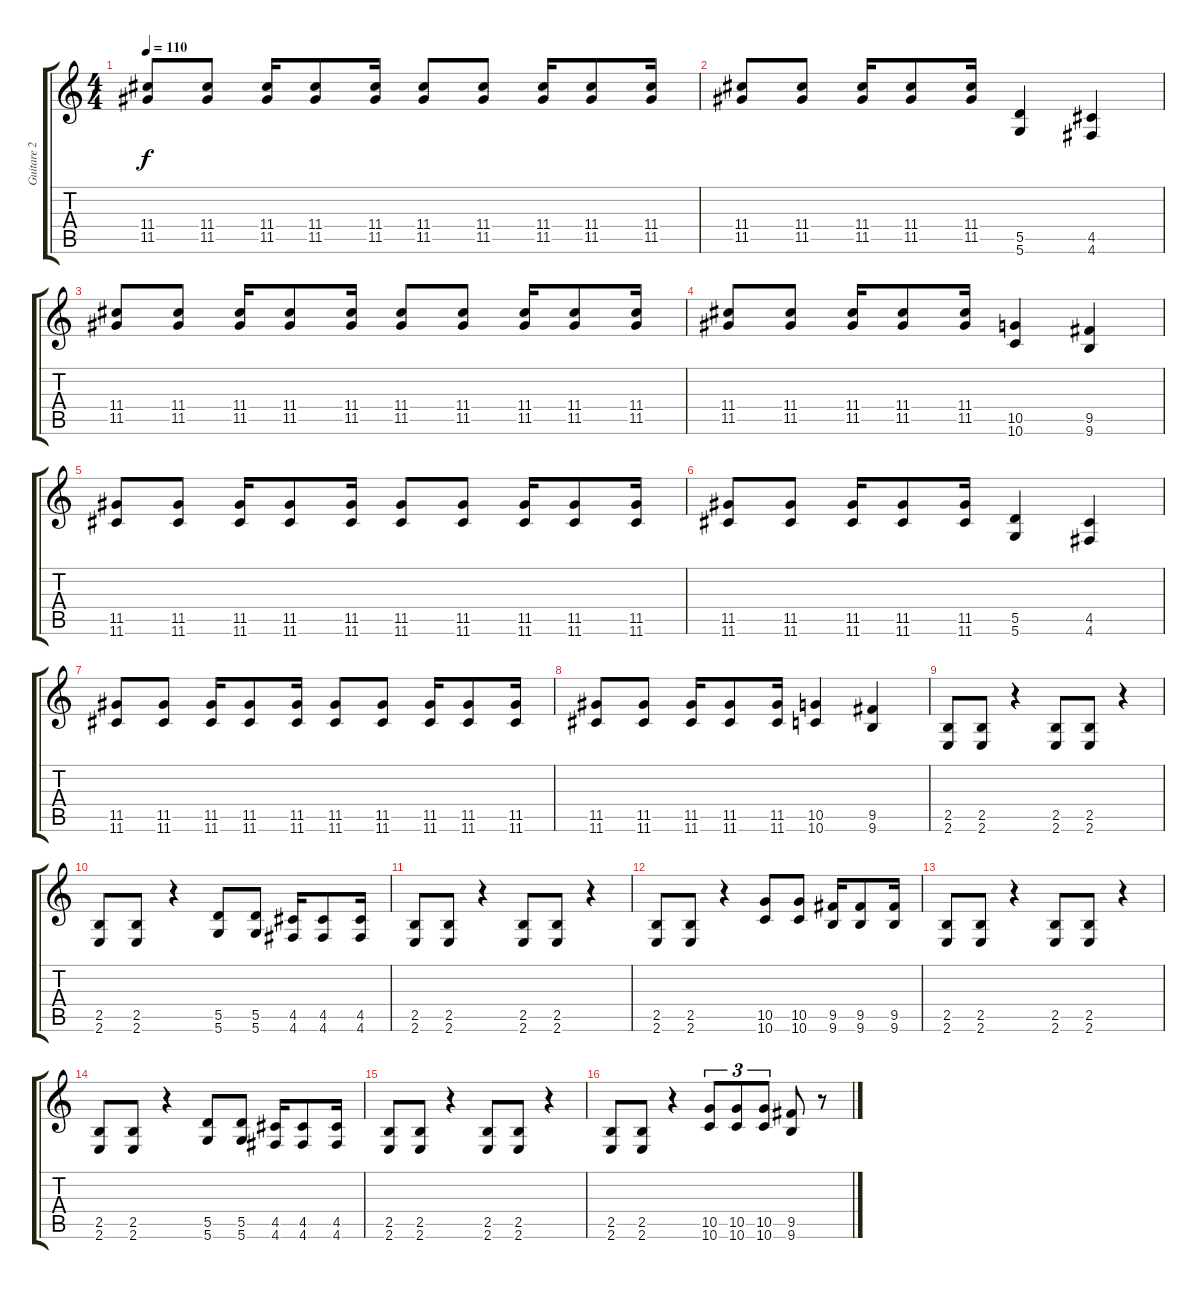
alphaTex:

\track ("Guitare 2" "Guitare 2") {instrument distortionguitar}
\staff {score tabs}
\tuning (E4 B3 G3 D3 A2 D2) {hide}
\ts (4 4)
\tempo 110
\clef g2
\ks c
(11.4 11.5).8{dy f} (11.4 11.5).8 (11.4 11.5).16 (11.4 11.5).8 (11.4 11.5).16 (11.4 11.5).8 (11.4 11.5).8 (11.4 11.5).16 (11.4 11.5).8 (11.4 11.5).16 |
(11.4 11.5).8 (11.4 11.5).8 (11.4 11.5).16 (11.4 11.5).8 (11.4 11.5).16 (5.5 5.6).4 (4.5 4.6).4 |
(11.4 11.5).8 (11.4 11.5).8 (11.4 11.5).16 (11.4 11.5).8 (11.4 11.5).16 (11.4 11.5).8 (11.4 11.5).8 (11.4 11.5).16 (11.4 11.5).8 (11.4 11.5).16 |
(11.4 11.5).8 (11.4 11.5).8 (11.4 11.5).16 (11.4 11.5).8 (11.4 11.5).16 (10.5 10.6).4 (9.5 9.6).4 |
(11.5 11.6).8 (11.5 11.6).8 (11.5 11.6).16 (11.5 11.6).8 (11.5 11.6).16 (11.5 11.6).8 (11.5 11.6).8 (11.5 11.6).16 (11.5 11.6).8 (11.5 11.6).16 |
(11.5 11.6).8 (11.5 11.6).8 (11.5 11.6).16 (11.5 11.6).8 (11.5 11.6).16 (5.5 5.6).4 (4.5 4.6).4 |
(11.5 11.6).8 (11.5 11.6).8 (11.5 11.6).16 (11.5 11.6).8 (11.5 11.6).16 (11.5 11.6).8 (11.5 11.6).8 (11.5 11.6).16 (11.5 11.6).8 (11.5 11.6).16 |
(11.5 11.6).8 (11.5 11.6).8 (11.5 11.6).16 (11.5 11.6).8 (11.5 11.6).16 (10.5 10.6).4 (9.5 9.6).4 |
(2.5 2.6).8 (2.5 2.6).8 r.4 (2.5 2.6).8 (2.5 2.6).8 r.4 |
(2.5 2.6).8 (2.5 2.6).8 r.4 (5.5 5.6).8 (5.5 5.6).8 (4.5 4.6).16 (4.5 4.6).8 (4.5 4.6).16 |
(2.5 2.6).8 (2.5 2.6).8 r.4 (2.5 2.6).8 (2.5 2.6).8 r.4 |
(2.5 2.6).8 (2.5 2.6).8 r.4 (10.5 10.6).8 (10.5 10.6).8 (9.5 9.6).16 (9.5 9.6).8 (9.5 9.6).16 |
(2.5 2.6).8 (2.5 2.6).8 r.4 (2.5 2.6).8 (2.5 2.6).8 r.4 |
(2.5 2.6).8 (2.5 2.6).8 r.4 (5.5 5.6).8 (5.5 5.6).8 (4.5 4.6).16 (4.5 4.6).8 (4.5 4.6).16 |
(2.5 2.6).8 (2.5 2.6).8 r.4 (2.5 2.6).8 (2.5 2.6).8 r.4 |
(2.5 2.6).8 (2.5 2.6).8 r.4 (10.5 10.6).8{tu (3 2)} (10.5 10.6).8{tu (3 2)} (10.5 10.6).8{tu (3 2)} (9.5 9.6).8 r.8
